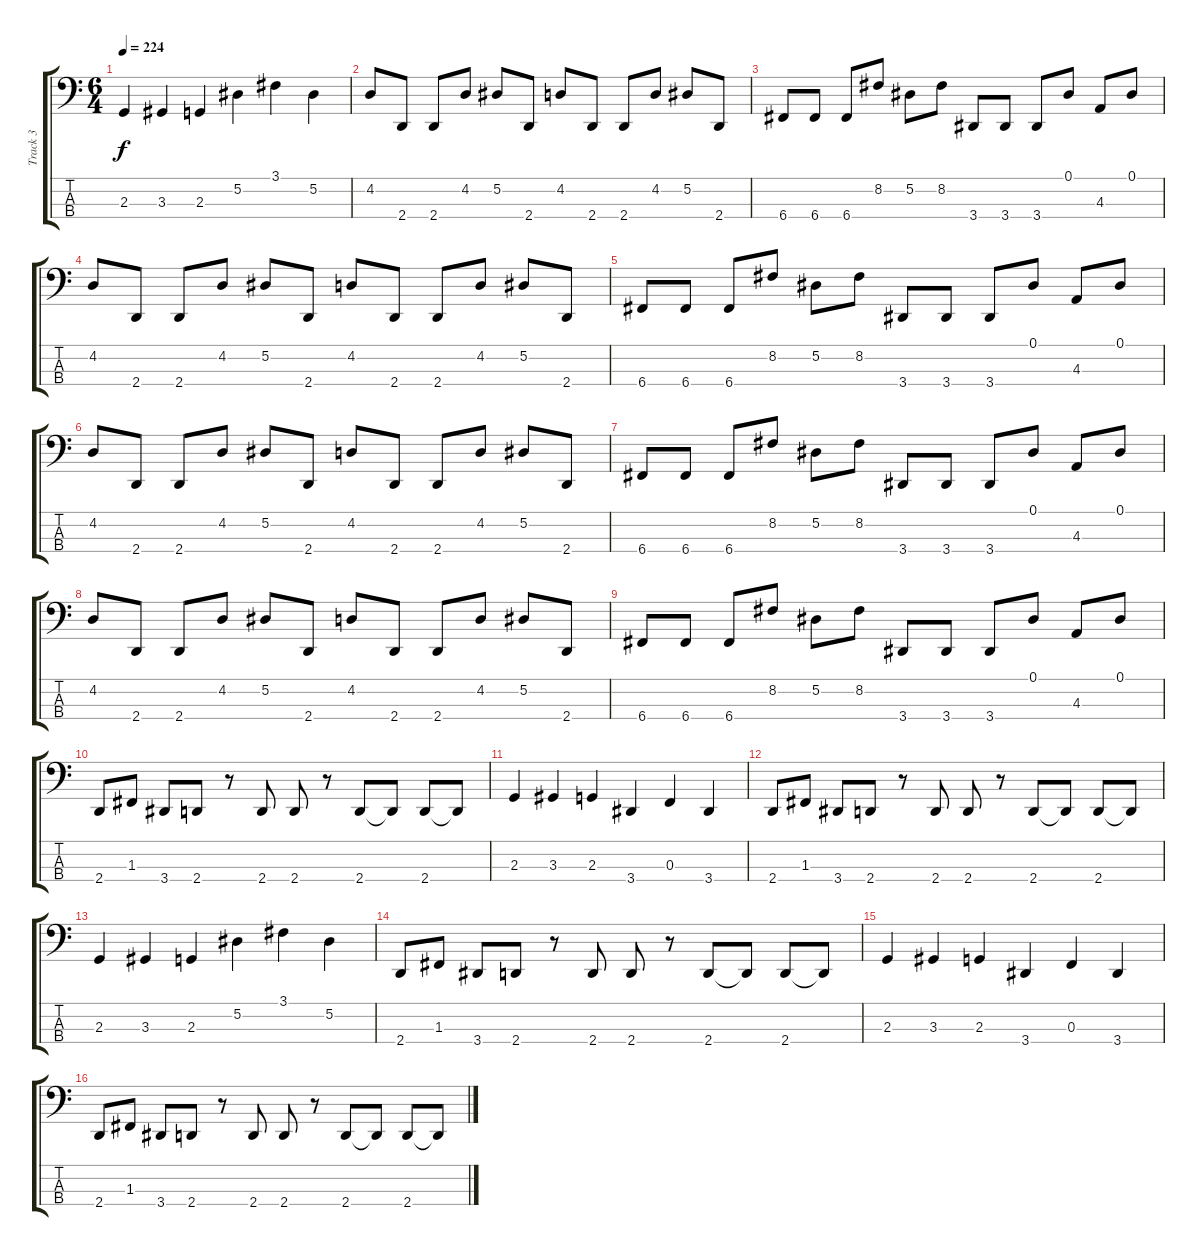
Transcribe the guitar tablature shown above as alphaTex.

\track ("Track 3" "Track 3") {instrument electricbassfinger}
\staff {score tabs}
\tuning (Eb2 Bb1 F1 C1) {hide}
\ts (6 4)
\tempo 224
\clef f4
\ks c
2.3.4{dy f} 3.3.4 2.3.4 5.2.4 3.1.4 5.2.4 |
4.2.8 2.4.8 2.4.8 4.2.8 5.2.8 2.4.8 4.2.8 2.4.8 2.4.8 4.2.8 5.2.8 2.4.8 |
6.4.8 6.4.8 6.4.8 8.2.8 5.2.8 8.2.8 3.4.8 3.4.8 3.4.8 0.1.8 4.3.8 0.1.8 |
4.2.8 2.4.8 2.4.8 4.2.8 5.2.8 2.4.8 4.2.8 2.4.8 2.4.8 4.2.8 5.2.8 2.4.8 |
6.4.8 6.4.8 6.4.8 8.2.8 5.2.8 8.2.8 3.4.8 3.4.8 3.4.8 0.1.8 4.3.8 0.1.8 |
4.2.8 2.4.8 2.4.8 4.2.8 5.2.8 2.4.8 4.2.8 2.4.8 2.4.8 4.2.8 5.2.8 2.4.8 |
6.4.8 6.4.8 6.4.8 8.2.8 5.2.8 8.2.8 3.4.8 3.4.8 3.4.8 0.1.8 4.3.8 0.1.8 |
4.2.8 2.4.8 2.4.8 4.2.8 5.2.8 2.4.8 4.2.8 2.4.8 2.4.8 4.2.8 5.2.8 2.4.8 |
6.4.8 6.4.8 6.4.8 8.2.8 5.2.8 8.2.8 3.4.8 3.4.8 3.4.8 0.1.8 4.3.8 0.1.8 |
2.4.8 1.3.8 3.4.8 2.4.8 r.8 2.4.8 2.4.8 r.8 2.4.8 2.4{t}.8 2.4.8 2.4{t}.8 |
2.3.4 3.3.4 2.3.4 3.4.4 0.3.4 3.4.4 |
2.4.8 1.3.8 3.4.8 2.4.8 r.8 2.4.8 2.4.8 r.8 2.4.8 2.4{t}.8 2.4.8 2.4{t}.8 |
2.3.4 3.3.4 2.3.4 5.2.4 3.1.4 5.2.4 |
2.4.8 1.3.8 3.4.8 2.4.8 r.8 2.4.8 2.4.8 r.8 2.4.8 2.4{t}.8 2.4.8 2.4{t}.8 |
2.3.4 3.3.4 2.3.4 3.4.4 0.3.4 3.4.4 |
2.4.8 1.3.8 3.4.8 2.4.8 r.8 2.4.8 2.4.8 r.8 2.4.8 2.4{t}.8 2.4.8 2.4{t}.8
